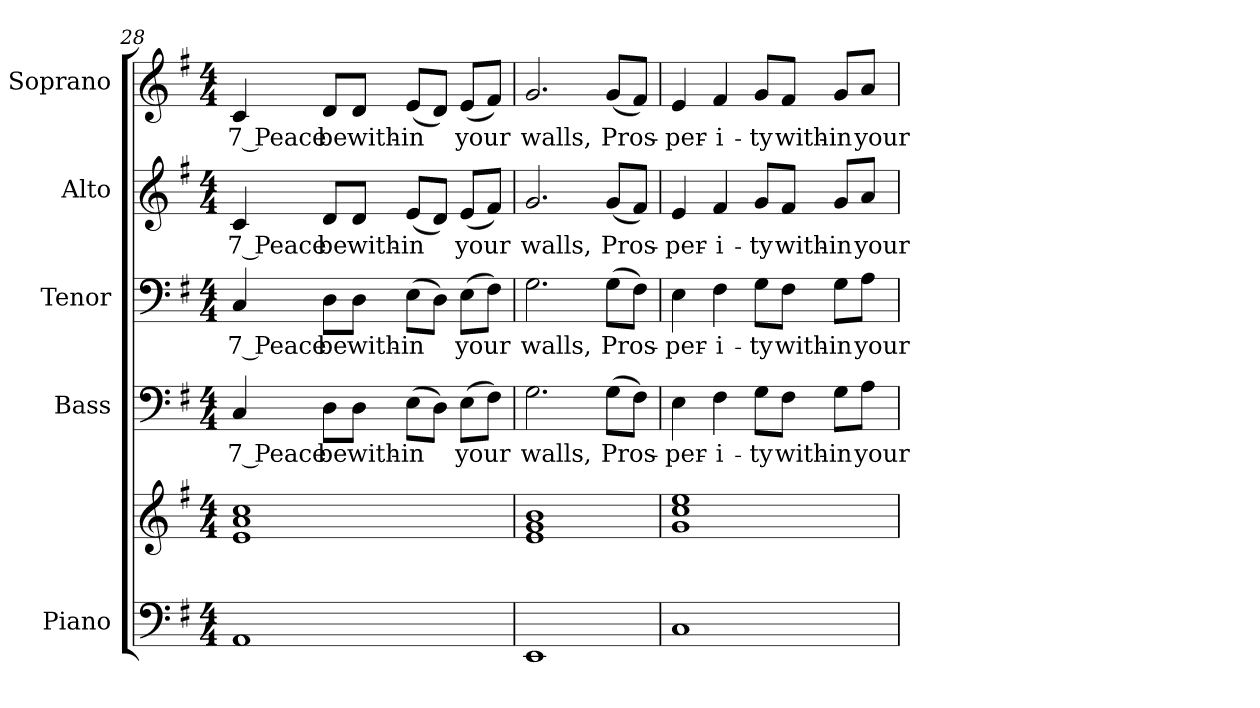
**kern	**kern	**kern	**text	**kern	**text	**kern	**text	**kern	**text
*part5	*part5	*part4	*part4	*part3	*part3	*part2	*part2	*part1	*part1
*staff6	*staff5	*staff4	*staff4	*staff3	*staff3	*staff2	*staff2	*staff1	*staff1
*I"Piano	*	*I"Bass	*	*I"Tenor	*	*I"Alto	*	*I"Soprano	*
*I'Pno.	*	*I'B.	*	*I'T.	*	*I'A.	*	*I'S.	*
!!LO:PB:g=z
*clefF4	*clefG2	*clefF4	*	*clefF4	*	*clefG2	*	*clefG2	*
*k[f#]	*k[f#]	*k[f#]	*	*k[f#]	*	*k[f#]	*	*k[f#]	*
*G:	*G:	*G:	*	*G:	*	*G:	*	*G:	*
*M4/4	*M4/4	*M4/4	*	*M4/4	*	*M4/4	*	*M4/4	*
=28	=28	=28	=28	=28	=28	=28	=28	=28	=28
!	!	!	!LO:LY:b:color=#000000	!	!	!	!	!	!
!	!	!	!	!	!LO:LY:b:color=#000000	!	!	!	!
!	!	!	!	!	!	!	!LO:LY:b:color=#000000	!	!
!	!	!	!	!	!	!	!	!	!LO:LY:b:color=#000000
1AAi	1ei 1ai 1cci	4Ci/	7 Peace	4Ci/	7 Peace	4ci/	7 Peace	4ci/	7 Peace
!	!	!	!LO:LY:b:color=#000000	!	!	!	!	!	!
!	!	!	!	!	!LO:LY:b:color=#000000	!	!	!	!
!	!	!	!	!	!	!	!LO:LY:b:color=#000000	!	!
!	!	!	!	!	!	!	!	!	!LO:LY:b:color=#000000
.	.	8Di\L	be	8Di\L	be	8di/L	be	8di/L	be
!	!	!	!LO:LY:b:color=#000000	!	!	!	!	!	!
!	!	!	!	!	!LO:LY:b:color=#000000	!	!	!	!
!	!	!	!	!	!	!	!LO:LY:b:color=#000000	!	!
!	!	!	!	!	!	!	!	!	!LO:LY:b:color=#000000
.	.	8Di\J	with-	8Di\J	with-	8di/J	with-	8di/J	with-
!	!	!	!LO:LY:b:color=#000000	!	!	!	!	!	!
!	!	!	!	!	!LO:LY:b:color=#000000	!	!	!	!
!	!	!	!	!	!	!	!LO:LY:b:color=#000000	!	!
!	!	!	!	!	!	!	!	!	!LO:LY:b:color=#000000
.	.	(8Ei\L	-in	(8Ei\L	-in	(8ei/L	-in	(8ei/L	-in
.	.	8Di\J)	.	8Di\J)	.	8di/J)	.	8di/J)	.
!	!	!	!LO:LY:b:color=#000000	!	!	!	!	!	!
!	!	!	!	!	!LO:LY:b:color=#000000	!	!	!	!
!	!	!	!	!	!	!	!LO:LY:b:color=#000000	!	!
!	!	!	!	!	!	!	!	!	!LO:LY:b:color=#000000
.	.	(8Ei\L	your	(8Ei\L	your	(8ei/L	your	(8ei/L	your
.	.	8F#i\J)	.	8F#i\J)	.	8f#i/J)	.	8f#i/J)	.
=29	=29	=29	=29	=29	=29	=29	=29	=29	=29
!	!	!	!LO:LY:b:color=#000000	!	!	!	!	!	!
!	!	!	!	!	!LO:LY:b:color=#000000	!	!	!	!
!	!	!	!	!	!	!	!LO:LY:b:color=#000000	!	!
!	!	!	!	!	!	!	!	!	!LO:LY:b:color=#000000
1EEi	1ei 1gi 1bi	2.Gi\	walls,	2.Gi\	walls,	2.gi/	walls,	2.gi/	walls,
!	!	!	!LO:LY:b:color=#000000	!	!	!	!	!	!
!	!	!	!	!	!LO:LY:b:color=#000000	!	!	!	!
!	!	!	!	!	!	!	!LO:LY:b:color=#000000	!	!
!	!	!	!	!	!	!	!	!	!LO:LY:b:color=#000000
.	.	(8Gi\L	Pros-	(8Gi\L	Pros-	(8gi/L	Pros-	(8gi/L	Pros-
.	.	8F#i\J)	.	8F#i\J)	.	8f#i/J)	.	8f#i/J)	.
!!LO:PB:g=z
=30	=30	=30	=30	=30	=30	=30	=30	=30	=30
!	!	!	!LO:LY:b:color=#000000	!	!	!	!	!	!
!	!	!	!	!	!LO:LY:b:color=#000000	!	!	!	!
!	!	!	!	!	!	!	!LO:LY:b:color=#000000	!	!
!	!	!	!	!	!	!	!	!	!LO:LY:b:color=#000000
1Ci	1gi 1cci 1eei	4Ei\	-per-	4Ei\	-per-	4ei/	-per-	4ei/	-per-
!	!	!	!LO:LY:b:color=#000000	!	!	!	!	!	!
!	!	!	!	!	!LO:LY:b:color=#000000	!	!	!	!
!	!	!	!	!	!	!	!LO:LY:b:color=#000000	!	!
!	!	!	!	!	!	!	!	!	!LO:LY:b:color=#000000
.	.	4F#i\	-i-	4F#i\	-i-	4f#i/	-i-	4f#i/	-i-
!	!	!	!LO:LY:b:color=#000000	!	!	!	!	!	!
!	!	!	!	!	!LO:LY:b:color=#000000	!	!	!	!
!	!	!	!	!	!	!	!LO:LY:b:color=#000000	!	!
!	!	!	!	!	!	!	!	!	!LO:LY:b:color=#000000
.	.	8Gi\L	-ty	8Gi\L	-ty	8gi/L	-ty	8gi/L	-ty
!	!	!	!LO:LY:b:color=#000000	!	!	!	!	!	!
!	!	!	!	!	!LO:LY:b:color=#000000	!	!	!	!
!	!	!	!	!	!	!	!LO:LY:b:color=#000000	!	!
!	!	!	!	!	!	!	!	!	!LO:LY:b:color=#000000
.	.	8F#i\J	with-	8F#i\J	with-	8f#i/J	with-	8f#i/J	with-
!	!	!	!LO:LY:b:color=#000000	!	!	!	!	!	!
!	!	!	!	!	!LO:LY:b:color=#000000	!	!	!	!
!	!	!	!	!	!	!	!LO:LY:b:color=#000000	!	!
!	!	!	!	!	!	!	!	!	!LO:LY:b:color=#000000
.	.	8Gi\L	-in	8Gi\L	-in	8gi/L	-in	8gi/L	-in
!	!	!	!LO:LY:b:color=#000000	!	!	!	!	!	!
!	!	!	!	!	!LO:LY:b:color=#000000	!	!	!	!
!	!	!	!	!	!	!	!LO:LY:b:color=#000000	!	!
!	!	!	!	!	!	!	!	!	!LO:LY:b:color=#000000
.	.	8Ai\J	your	8Ai\J	your	8ai/J	your	8ai/J	your
=	=	=	=	=	=	=	=	=	=
*-	*-	*-	*-	*-	*-	*-	*-	*-	*-
